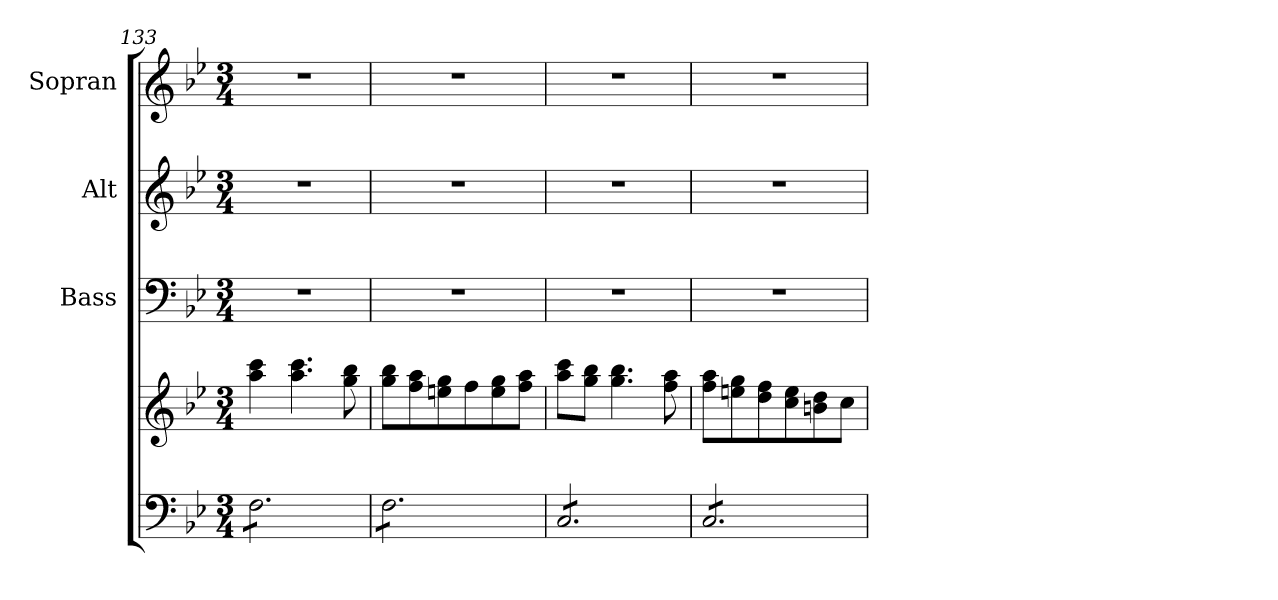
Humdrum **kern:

**kern	**kern	**kern	**kern	**kern
*part4	*part4	*part3	*part2	*part1
*staff5	*staff4	*staff3	*staff2	*staff1
*	*	*I"Bass	*I"Alt	*I"Sopran
*	*	*I'B.	*I'A.	*I'S.
*clefF4	*clefG2	*clefF4	*clefG2	*clefG2
*k[b-e-]	*k[b-e-]	*k[b-e-]	*k[b-e-]	*k[b-e-]
*B-:	*B-:	*B-:	*B-:	*B-:
*M3/4	*M3/4	*M3/4	*M3/4	*M3/4
=133	=133	=133	=133	=133
*tremolo	*	*	*	*
8F\L	4aa\ 4ccc\	2.r	2.r	2.r
8F\	.	.	.	.
8F\	4.aa\ 4.ccc\	.	.	.
8F\	.	.	.	.
8F\	.	.	.	.
8F\J	8gg\ 8bb-\	.	.	.
=134	=134	=134	=134	=134
8F\L	8gg\ 8bb-\L	2.r	2.r	2.r
8F\	8ff\ 8aa\	.	.	.
8F\	8een\ 8gg\	.	.	.
8F\	8ff\	.	.	.
8F\	8ee\ 8gg\	.	.	.
8F\J	8ff\ 8aa\J	.	.	.
=135	=135	=135	=135	=135
8C/L	8aa\ 8ccc\L	2.r	2.r	2.r
8C/	8gg\ 8bb-\J	.	.	.
8C/	4.gg\ 4.bb-\	.	.	.
8C/	.	.	.	.
8C/	.	.	.	.
8C/J	8ff\ 8aa\	.	.	.
=136	=136	=136	=136	=136
8C/L	8ff\ 8aa\L	2.r	2.r	2.r
8C/	8een\ 8gg\	.	.	.
8C/	8dd\ 8ff\	.	.	.
8C/	8cc\ 8ee\	.	.	.
8C/	8bn\ 8dd\	.	.	.
8C/J	8cc\J	.	.	.
*Xtremolo	*	*	*	*
=	=	=	=	=
*-	*-	*-	*-	*-
